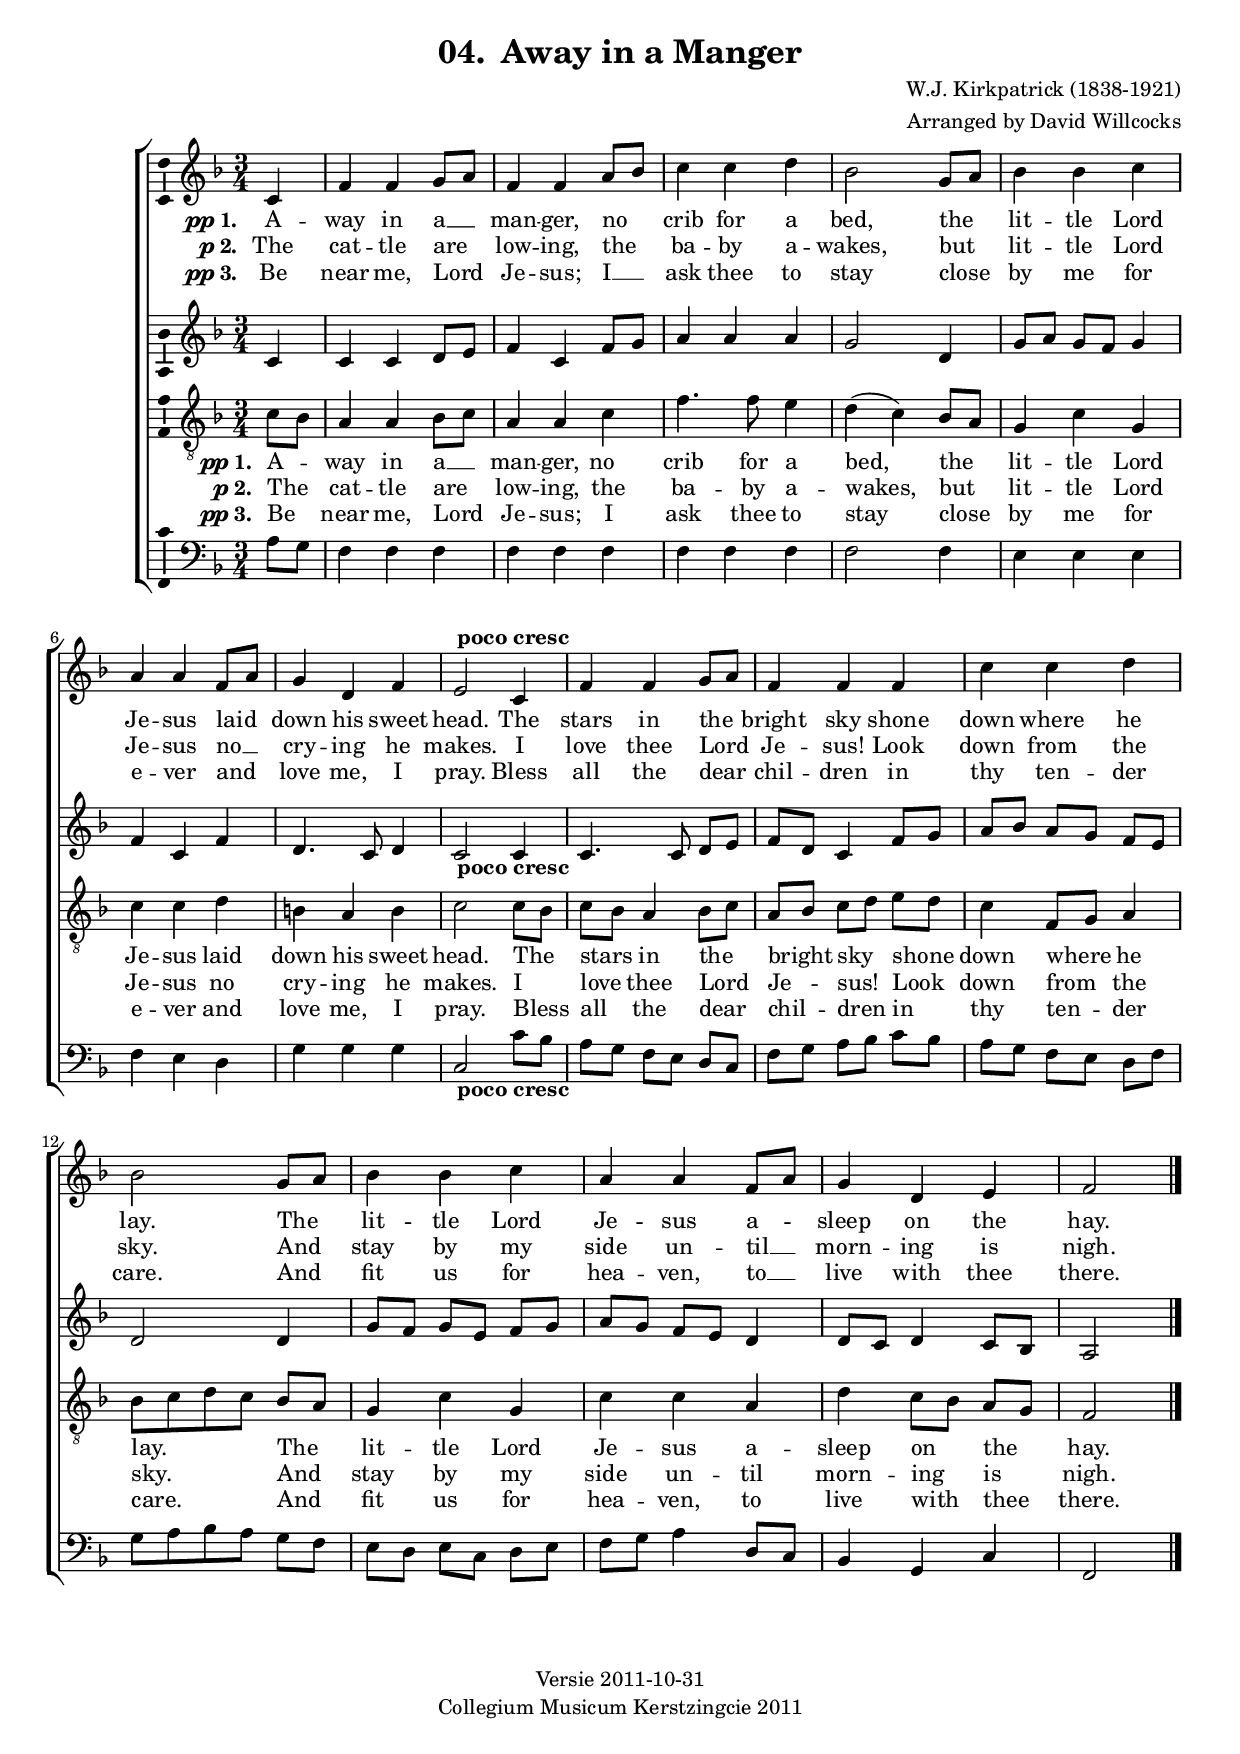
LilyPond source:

% vim: set fileformat=dos:
\version "2.12.3"

% vim: set fileformat=dos:

\version "2.12.3"

soprano = \relative c' {
  \autoBeamOff
  \clef "treble" 
  \key f \major 
  \time 3/4 
  \partial 4 c4
  f4 f4 g8[ a8] | % 2
  f4 f4 a8[ bes8] | % 3
  c4 c4 d4 | % 4
  bes2 g8[ a8] | % 5
  bes4 bes4 c4 | % 6
  a4 a4 f8[ a8] | % 7
  g4 d4 f4 | % 8
  | % 8
  e2 c4^\markup { \halign #'0 \bold "poco cresc"} | % 9
  f4 f4 g8[ a8] | \barNumberCheck #10
  f4 f4 f4 | % 11
  c'4 c4 d4 | % 12
  bes2 g8[ a8] | % 13
  bes4 bes4 c4 | % 14
  a4 a4 f8[ a8] | % 15
  g4 d4 e4 | % 16
  f2 \bar "|."
}

alto = \relative c' {
  \autoBeamOff
  \clef "treble" 
  \key f \major 
  \time 3/4 
  \partial 4 c4 | % 1
  c4 c4 d8[ e8] | % 2
  f4 c4 f8[ g8] | % 3
  a4 a4 a4 | % 4
  g2 d4 | % 5
  g8[ a8] g8[ f8] g4 | % 6
  f4 c4 f4 | % 7
  d4. c8 d4 | % 8
  | % 8
  c2 c4_\markup { \halign #'0 \bold "poco cresc" }
  c4. c8 d8 [ e8 ] | \barNumberCheck #10
  f8[ d8] c4 f8[ g8] | % 11
  a8[ bes8] a8[ g8] f8[ e8] | % 12
  d2 d4 | % 13
  g8[ f8] g8[ e8] f8[ g8] | % 14
  a8[ g8] f8[ e8] d4 | % 15
  d8[ c8] d4 c8[ bes8] | % 16
  a2 \bar "|."
}

tenor = \relative c' {
  \autoBeamOff
  \clef "treble_8" 
  \key f \major 
  \time 3/4 
  \partial 4 c8[ bes8] | % 1
  a4 a4 bes8[ c8] | % 2
  a4 a4 c4 | % 3
  f4. f8 e4 | % 4
  d4( c4) bes8[ a8] | % 5
  g4 c4 g4 | % 6
  c4 c4 d4 | % 7
  b4 a4 b4 | % 8
  c2 c8[ bes8] | % 9
  c8[ bes8] a4 bes8[ c8] | \barNumberCheck #10
  a8[ bes8] c8[ d8] e8[ d8] | % 11
  c4 f,8[ g8] a4 | % 12
  bes8[ c8 d8 c8] bes8[ a8] | % 13
  g4 c4 g4 | % 14
  c4 c4 a4 | % 15
  d4 c8[ bes8] a8[ g8] | % 16
  f2 \bar "|."
}

bass = \relative a {
  \autoBeamOff
  \clef "bass" 
  \key f \major 
  \time 3/4 
  \partial 4 a8[ g8] | % 1
  f4 f4 f4 | % 2
  f4 f4 f4 | % 3
  f4 f4 f4 | % 4
  f2 f4 | % 5
  e4 e4 e4 | % 6
  f4 e4 d4 | % 7
  g4 g4 g4 | % 8
  c,2 c'8[_\markup { \halign #'0 \bold "poco cresc" } bes8] | % 9
  a8[ g8] f8[ e8] d8[ c8] | \barNumberCheck #10
  f8[ g8] a8[ bes8] c8[ bes8] | % 11
  a8[ g8] f8[ e8] d8[ f8] | % 12
  g8[ a8 bes8 a8] g8[ f8] | % 13
  e8[ d8] e8[ c8] d8[ e8] | % 14
  f8[ g8] a4 d,8[ c8] | % 15
  bes4 g4 c4 | % 16
  f,2 \bar "|."
}

verseOne = {
  \set stanza = \markup { \dynamic "pp" "1. " }
  \lyricmode {
    A -- way in a __ man -- ger, 
    no__ crib for a bed, the __ 

    lit -- tle Lord Je -- sus laid __ 
    down his sweet head. The 

    stars in the __ bright sky shone 
    down where he lay. The __ 
    
    lit -- tle Lord Je -- sus a --
    sleep on the hay. 
  }
}

verseTwo = {
  \set stanza = \markup { \dynamic "p" "2. " }
  \lyricmode {  
    The cat -- tle are __ low -- ing, the __ 
    ba -- by a -- wakes, but __ 

    lit -- tle Lord Je -- sus no __ 
    cry -- ing he makes. I 
    
    love thee Lord __ Je -- sus! Look 
    down from the sky. And __ 

    stay by my side un -- til __ 
    morn -- ing is nigh. 
  }
}

verseThree = {
  \set stanza = \markup { \dynamic "pp" "3. " }
  \lyricmode {
    Be near me, Lord __ Je -- sus; I __ 
    ask thee to stay close __ 

    by me for e -- ver and __ 
    love me, I pray. Bless 
    
    all the dear __ chil -- dren in 
    thy ten -- der care. And __ 

    fit us for hea -- ven, to __
    live with thee there.
  }
}


nummer = "04. "

\header {
  title = \markup {\nummer "Away in a Manger"}
  composer = "W.J. Kirkpatrick (1838-1921)"
  arranger = "Arranged by David Willcocks"
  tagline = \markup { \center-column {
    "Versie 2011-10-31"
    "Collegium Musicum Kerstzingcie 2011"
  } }
}

% This useful function kills extenders that are too short to be useful
% Combine this with \override LyricExtender #'minimum-length = #0 for
% beautiful results: an extender if there is space, no extender if there
% is not.
#(define (conditional-kill-lyric-extender-callback . args)
   (lambda (grob)
    (let* ((minimum-length
            (if (null? args)
             (ly:grob-property grob 'minimum-length 0)
             (car args)))
           (X-extent (ly:stencil-extent (ly:grob-property grob 'stencil empty-stencil) X))
           (length (- (cdr X-extent) (car X-extent))))
     (if (> minimum-length length)
      (ly:grob-suicide! grob)))))

% Make everything a bit smaller. 
% The normal size of the music font is 20, but that gets things *really*
% jammed together.
#(set-global-staff-size 18)

\score {
  \new ChoirStaff <<
    \new Staff = "sSoprano" << 
      \new Voice = "vSoprano" { \soprano }
    >>

    \new Lyrics \lyricsto "vSoprano" \verseOne
    \new Lyrics \lyricsto "vSoprano" \verseTwo
    \new Lyrics \lyricsto "vSoprano" \verseThree

    \new Staff = "sAlto" << 
      \new Voice = "vAlto" { \alto }
    >>

    \new Staff = "sTenor" << 
      \new Voice = "vTenor" { \tenor }
    >>
    \new Lyrics \lyricsto "vTenor" \verseOne
    \new Lyrics \lyricsto "vTenor" \verseTwo
    \new Lyrics \lyricsto "vTenor" \verseThree

    \new Staff = "sBass" << 
      \new Voice = "vBass" { \bass }
    >>

  >>
  \layout { 
    % We can haz ambitus to display pitch range?
    \context { \Staff 
      \consists "Ambitus_engraver"
    }
    % space-saving tweaks
    %\context { \Staff
    %  \override VerticalAxisGroup #'minimum-Y-extent = #'(-1 . 1)
    %}
    \context { \Lyrics
      \override VerticalAxisGroup #'Y-extent = #'(-0.1 . 0.1)
    }
    \context { \Lyrics
      \override VerticalAxisGroup #'minimum-Y-extent = #'(0 . 0)
    }
    \context { \Lyrics
      \override LyricExtender #'minimum-length = #0
      \override LyricExtender #'after-line-breaking = %
         #(conditional-kill-lyric-extender-callback 1)
    }
  }
}
